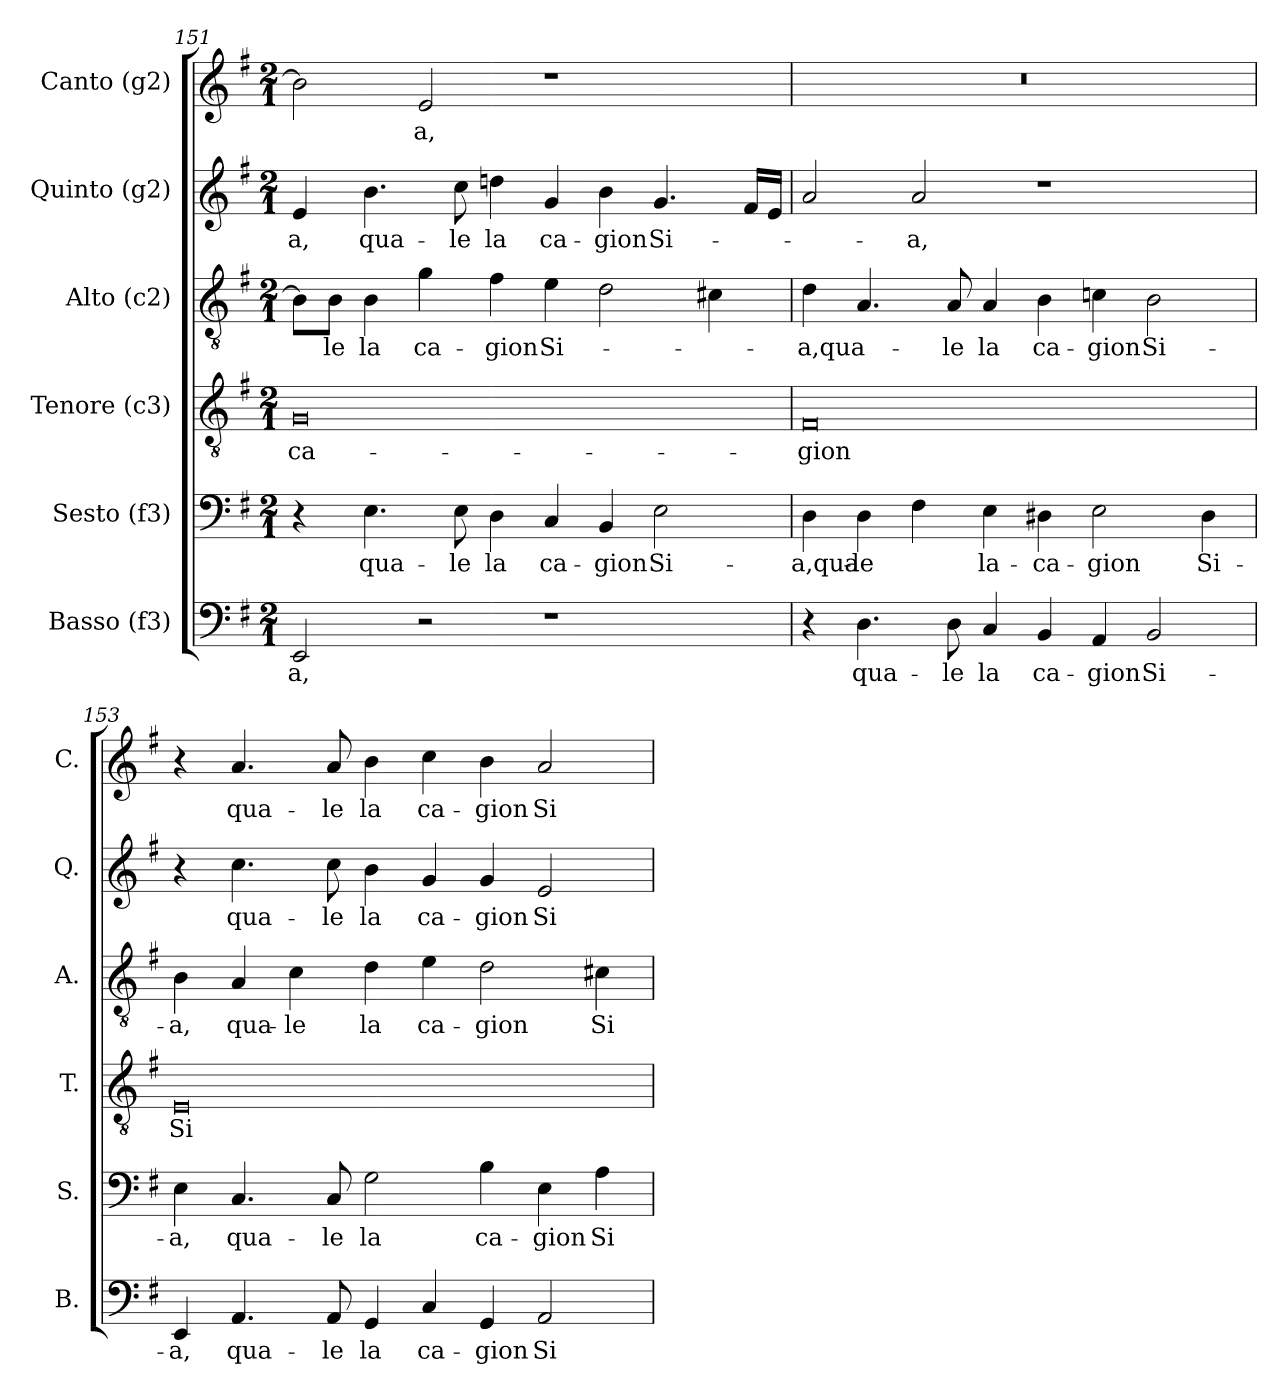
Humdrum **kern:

**kern	**text	**kern	**text	**kern	**text	**kern	**text	**kern	**text	**kern	**text
*part6	*part6	*part5	*part5	*part4	*part4	*part3	*part3	*part2	*part2	*part1	*part1
*staff6	*staff6	*staff5	*staff5	*staff4	*staff4	*staff3	*staff3	*staff2	*staff2	*staff1	*staff1
*I"Basso (f3)	*	*I"Sesto (f3)	*	*I"Tenore (c3)	*	*I"Alto (c2)	*	*I"Quinto (g2)	*	*I"Canto (g2)	*
*I'B.	*	*I'S.	*	*I'T.	*	*I'A.	*	*I'Q.	*	*I'C.	*
*clefF4	*	*clefF4	*	*clefGv2	*	*clefGv2	*	*clefG2	*	*clefG2	*
*k[f#]	*	*k[f#]	*	*k[f#]	*	*k[f#]	*	*k[f#]	*	*k[f#]	*
*G:	*	*G:	*	*G:	*	*G:	*	*G:	*	*G:	*
*M2/1	*	*M2/1	*	*M2/1	*	*M2/1	*	*M2/1	*	*M2/1	*
=151	=151	=151	=151	=151	=151	=151	=151	=151	=151	=151	=151
!	!LO:LY:b:cj	!	!	!	!LO:LY:b:rj	!	!	!	!LO:LY:b:cj	!	!
2EE/	-a,	4r	.	0G	ca-	8B\L]	.	4e/	-a,	2b\]	.
!	!	!	!	!	!	!	!LO:LY:b:cj	!	!	!	!
.	.	.	.	.	.	8B\J	-le	.	.	.	.
!	!	!	!LO:LY:b:cj	!	!	!	!LO:LY:b:cj	!	!LO:LY:b:cj	!	!
.	.	4.E\	qua-	.	.	4B\	la	4.b\	qua-	.	.
!	!	!	!	!	!	!	!LO:LY:b	!	!	!	!LO:LY:b:cj
2r	.	.	.	.	.	4g\	ca-	.	.	2e/	-a,
!	!	!	!LO:LY:b:cj	!	!	!	!	!	!LO:LY:b:cj	!	!
.	.	8E\	-le	.	.	.	.	8cc\	-le	.	.
!	!	!	!LO:LY:b:cj	!	!	!	!LO:LY:b:cj	!	!LO:LY:b:cj	!	!
.	.	4D\	la	.	.	4f#\	-gion	4ddn\	la	.	.
!	!	!	!LO:LY:b	!	!	!	!LO:LY:b:cj	!	!LO:LY:b	!	!
1r	.	4C/	ca-	.	.	4e\	Si-	4g/	ca-	1r	.
!	!	!	!LO:LY:b:cj	!	!	!	!	!	!LO:LY:b:cj	!	!
.	.	4BB/	-gion	.	.	2d\	.	4b\	-gion	.	.
!	!	!	!LO:LY:b:cj	!	!	!	!	!	!LO:LY:b:cj	!	!
.	.	2E\	Si-	.	.	.	.	4.g/	Si-	.	.
.	.	.	.	.	.	4c#X\	.	.	.	.	.
.	.	.	.	.	.	.	.	16f#/L	.	.	.
.	.	.	.	.	.	.	.	16e/J	.	.	.
=152	=152	=152	=152	=152	=152	=152	=152	=152	=152	=152	=152
!	!	!	!LO:LY:b	!	!LO:LY:b:cj	!	!LO:LY:b	!	!	!	!
4r	.	4D\	-a,qua-	0F#	-gion	4d\	-a,qua-	2a/	.	0r	.
!	!LO:LY:b:cj	!	!LO:LY:b:cj	!	!	!	!	!	!	!	!
4.D\	qua-	4D\	-le	.	.	4.A/	.	.	.	.	.
!	!	!	!	!	!	!	!	!	!LO:LY:b:cj	!	!
.	.	4F#\	.	.	.	.	.	2a/	-a,	.	.
!	!LO:LY:b:cj	!	!	!	!	!	!LO:LY:b:cj	!	!	!	!
8D\	-le	.	.	.	.	8A/	-le	.	.	.	.
!	!LO:LY:b:cj	!	!LO:LY:b	!	!	!	!LO:LY:b:cj	!	!	!	!
4C/	la	4E\	la-	.	.	4A/	la	.	.	.	.
!	!LO:LY:b	!	!LO:LY:b:cj	!	!	!	!LO:LY:b	!	!	!	!
4BB/	ca-	4D#X\	-ca-	.	.	4B\	ca-	1r	.	.	.
!	!LO:LY:b:cj	!	!LO:LY:b:rj	!	!	!	!LO:LY:b:cj	!	!	!	!
4AA/	-gion	2E\	-gion	.	.	4cn\	-gion	.	.	.	.
!	!LO:LY:b:cj	!	!	!	!	!	!LO:LY:b:cj	!	!	!	!
2BB/	Si-	.	.	.	.	2B\	Si-	.	.	.	.
!	!	!	!LO:LY:b:cj	!	!	!	!	!	!	!	!
.	.	4D#\	Si-	.	.	.	.	.	.	.	.
!!LO:PB:g=z
=153	=153	=153	=153	=153	=153	=153	=153	=153	=153	=153	=153
!	!LO:LY:b:cj	!	!LO:LY:b:cj	!	!LO:LY:b:rj	!	!LO:LY:b:cj	!	!	!	!
4EE/	-a,	4E\	-a,	0E	Si-	4B\	-a,	4r	.	4r	.
!	!LO:LY:b:cj	!	!LO:LY:b:cj	!	!	!	!LO:LY:b:cj	!	!LO:LY:b:cj	!	!LO:LY:b:cj
4.AA/	qua-	4.C/	qua-	.	.	4A/	qua-	4.cc\	qua-	4.a/	qua-
!	!	!	!	!	!	!	!LO:LY:b:cj	!	!	!	!
.	.	.	.	.	.	4c\	-le	.	.	.	.
!	!LO:LY:b:cj	!	!LO:LY:b:cj	!	!	!	!	!	!LO:LY:b:cj	!	!LO:LY:b:cj
8AA/	-le	8C/	-le	.	.	.	.	8cc\	-le	8a/	-le
!	!LO:LY:b:cj	!	!LO:LY:b:cj	!	!	!	!LO:LY:b:cj	!	!LO:LY:b:cj	!	!LO:LY:b:cj
4GG/	la	2G\	la	.	.	4d\	la	4b\	la	4b\	la
!	!LO:LY:b:cj	!	!	!	!	!	!LO:LY:b:cj	!	!LO:LY:b:cj	!	!LO:LY:b:cj
4C/	ca-	.	.	.	.	4e\	ca-	4g/	ca-	4cc\	ca-
!	!LO:LY:b:cj	!	!LO:LY:b:cj	!	!	!	!LO:LY:b:cj	!	!LO:LY:b:cj	!	!LO:LY:b:cj
4GG/	-gion	4B\	ca-	.	.	2d\	-gion	4g/	-gion	4b\	-gion
!	!LO:LY:b:cj	!	!LO:LY:b:cj	!	!	!	!	!	!LO:LY:b:cj	!	!LO:LY:b:cj
2AA/	Si-	4E\	-gion	.	.	.	.	2e/	Si-	2a/	Si-
!	!	!	!LO:LY:b:cj	!	!	!	!LO:LY:b:cj	!	!	!	!
.	.	4A\	Si-	.	.	4c#X\	Si-	.	.	.	.
=	=	=	=	=	=	=	=	=	=	=	=
*-	*-	*-	*-	*-	*-	*-	*-	*-	*-	*-	*-
